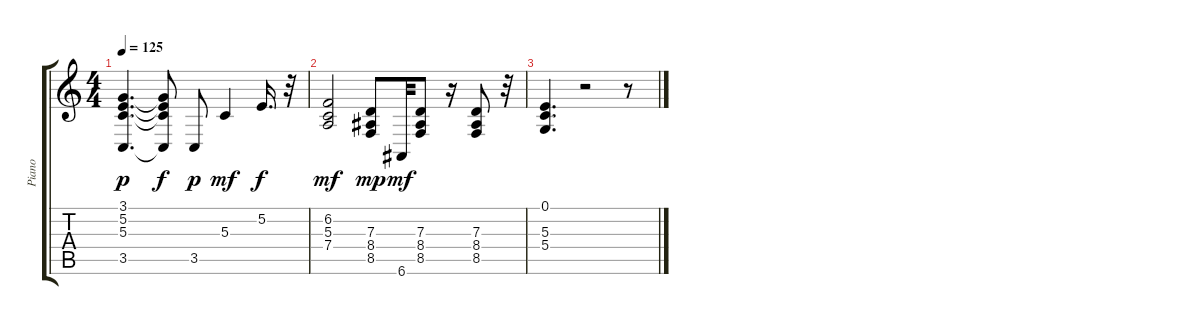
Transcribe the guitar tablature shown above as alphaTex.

\track ("Piano   " "Piano   ") {solo instrument acousticgrandpiano}
\staff {score tabs}
\tuning (E4 B3 G3 D3 A2 E2) {hide}
\ts (4 4)
\tempo 125
\clef g2
\ks c
(3.1 5.2 5.3 3.5).4{d dy p} (3.1{t} 5.2{t} 5.3{t} 3.5{t}).8{dy f} 3.5.8{dy p} 5.3.4{dy mf} 5.2.16{d dy f} r.32 |
(6.2 5.3 7.4).2{dy mf} (7.3 8.4 8.5).8{dy mp} 6.6.32{dy mf} (7.3 8.4 8.5).8 r.16 (7.3 8.4 8.5).8 r.32 |
(0.1 5.3 5.4).4{d} r.2 r.8
